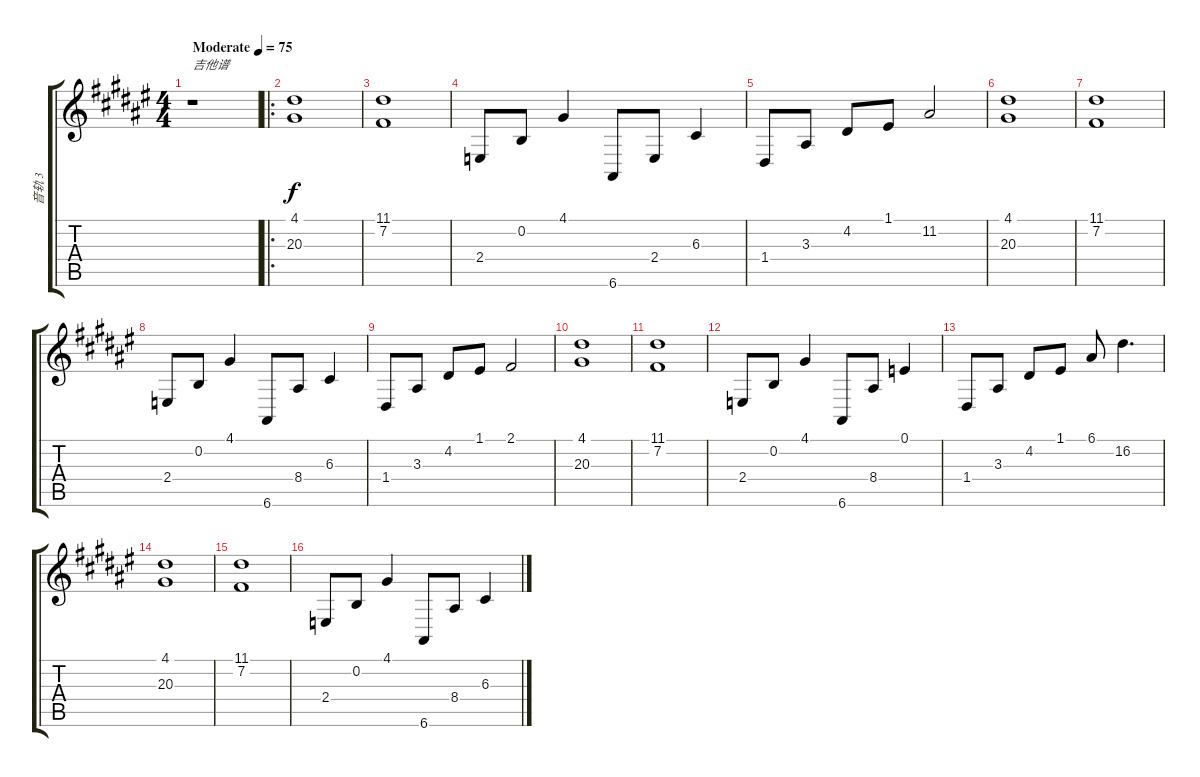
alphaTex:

\track ("音轨 3" "音轨 3") {instrument brightacousticpiano}
\staff {score tabs}
\tuning (E4 B3 G3 D3 A2 E2) {hide}
\ts (4 4)
\tempo (75 "Moderate")
\clef g2
\ks f#
r.1{txt "吉他谱" dy f instrument brightacousticpiano} |
\ro
(4.1 20.3).1 |
(11.1 7.2).1 |
2.4.8 0.2.8 4.1.4 6.6.8 2.4.8 6.3.4 |
1.4.8 3.3.8 4.2.8 1.1.8 11.2.2 |
(4.1 20.3).1 |
(11.1 7.2).1 |
2.4.8 0.2.8 4.1.4 6.6.8 8.4.8 6.3.4 |
1.4.8 3.3.8 4.2.8 1.1.8 2.1.2 |
(4.1 20.3).1 |
(11.1 7.2).1 |
2.4.8 0.2.8 4.1.4 6.6.8 8.4.8 0.1.4 |
1.4.8 3.3.8 4.2.8 1.1.8 6.1.8 16.2.4{d} |
(4.1 20.3).1 |
(11.1 7.2).1 |
2.4.8 0.2.8 4.1.4 6.6.8 8.4.8 6.3.4
